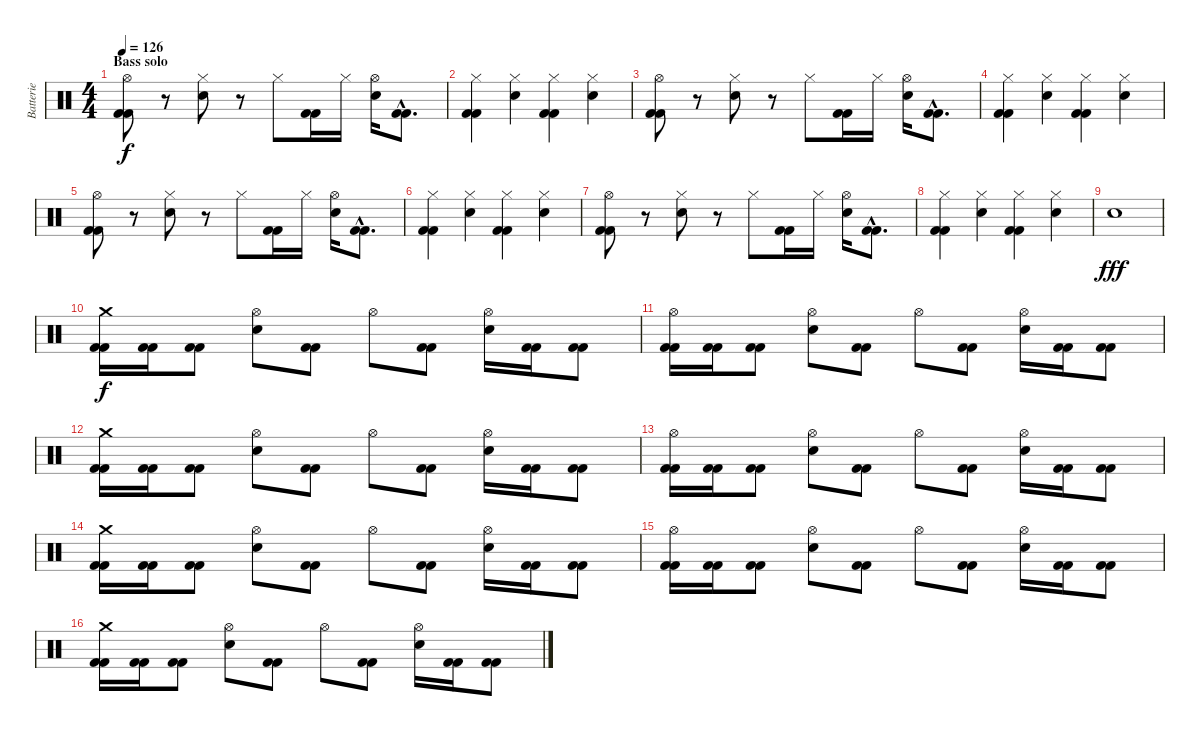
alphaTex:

\track ("Batterie" "Batterie") {instrument percussion}
\staff {score}
\articulation defaults
\ts (4 4)
\section ("" "Bass solo")
\tempo 126
\clef neutral
\ks c
("Kick (hit) 2" "Hi-Hat (open)" "Kick (hit) 2").8{dy f} r.8 ("Hi-Hat (closed)" "Electric Snare (hit)").8 r.8 "Hi-Hat (closed)".8 ("Kick (hit) 2" "Kick (hit) 2").16 "Hi-Hat (closed)".16 ("Hi-Hat (open)" "Electric Snare (hit)").16 ("Kick (hit) 2"{hac} "Kick (hit) 2"{hac}).8{d} |
("Kick (hit) 2" "Hi-Hat (closed)" "Kick (hit) 2").4 ("Hi-Hat (closed)" "Electric Snare (hit)").4 ("Kick (hit) 2" "Hi-Hat (closed)" "Kick (hit) 2").4 ("Hi-Hat (closed)" "Electric Snare (hit)").4 |
("Kick (hit) 2" "Hi-Hat (open)" "Kick (hit) 2").8 r.8 ("Hi-Hat (closed)" "Electric Snare (hit)").8 r.8 "Hi-Hat (closed)".8 ("Kick (hit) 2" "Kick (hit) 2").16 "Hi-Hat (closed)".16 ("Hi-Hat (open)" "Electric Snare (hit)").16 ("Kick (hit) 2"{hac} "Kick (hit) 2"{hac}).8{d} |
("Kick (hit) 2" "Hi-Hat (closed)" "Kick (hit) 2").4 ("Hi-Hat (closed)" "Electric Snare (hit)").4 ("Kick (hit) 2" "Hi-Hat (closed)" "Kick (hit) 2").4 ("Hi-Hat (closed)" "Electric Snare (hit)").4 |
("Kick (hit) 2" "Hi-Hat (open)" "Kick (hit) 2").8 r.8 ("Hi-Hat (closed)" "Electric Snare (hit)").8 r.8 "Hi-Hat (closed)".8 ("Kick (hit) 2" "Kick (hit) 2").16 "Hi-Hat (closed)".16 ("Hi-Hat (open)" "Electric Snare (hit)").16 ("Kick (hit) 2"{hac} "Kick (hit) 2"{hac}).8{d} |
("Kick (hit) 2" "Hi-Hat (closed)" "Kick (hit) 2").4 ("Hi-Hat (closed)" "Electric Snare (hit)").4 ("Kick (hit) 2" "Hi-Hat (closed)" "Kick (hit) 2").4 ("Hi-Hat (closed)" "Electric Snare (hit)").4 |
("Kick (hit) 2" "Hi-Hat (open)" "Kick (hit) 2").8 r.8 ("Hi-Hat (closed)" "Electric Snare (hit)").8 r.8 "Hi-Hat (closed)".8 ("Kick (hit) 2" "Kick (hit) 2").16 "Hi-Hat (closed)".16 ("Hi-Hat (open)" "Electric Snare (hit)").16 ("Kick (hit) 2"{hac} "Kick (hit) 2"{hac}).8{d} |
("Kick (hit) 2" "Hi-Hat (closed)" "Kick (hit) 2").4 ("Hi-Hat (closed)" "Electric Snare (hit)").4 ("Kick (hit) 2" "Hi-Hat (closed)" "Kick (hit) 2").4 ("Hi-Hat (closed)" "Electric Snare (hit)").4 |
"Snare (hit) 2".1{dy fff} |
("Kick (hit) 2" "Crash medium (hit)" "Kick (hit) 2").16{dy f} ("Kick (hit) 2" "Kick (hit) 2").16 ("Kick (hit) 2" "Kick (hit) 2").8 ("Hi-Hat (open)" "Electric Snare (hit)").8 ("Kick (hit) 2" "Kick (hit) 2").8 "Hi-Hat (open)".8 ("Kick (hit) 2" "Kick (hit) 2").8 ("Hi-Hat (open)" "Electric Snare (hit)").16 ("Kick (hit) 2" "Kick (hit) 2").16 ("Kick (hit) 2" "Kick (hit) 2").8 |
("Kick (hit) 2" "Hi-Hat (open)" "Kick (hit) 2").16 ("Kick (hit) 2" "Kick (hit) 2").16 ("Kick (hit) 2" "Kick (hit) 2").8 ("Hi-Hat (open)" "Electric Snare (hit)").8 ("Kick (hit) 2" "Kick (hit) 2").8 "Hi-Hat (open)".8 ("Kick (hit) 2" "Kick (hit) 2").8 ("Hi-Hat (open)" "Electric Snare (hit)").16 ("Kick (hit) 2" "Kick (hit) 2").16 ("Kick (hit) 2" "Kick (hit) 2").8 |
("Kick (hit) 2" "Crash medium (hit)" "Kick (hit) 2").16 ("Kick (hit) 2" "Kick (hit) 2").16 ("Kick (hit) 2" "Kick (hit) 2").8 ("Hi-Hat (open)" "Electric Snare (hit)").8 ("Kick (hit) 2" "Kick (hit) 2").8 "Hi-Hat (open)".8 ("Kick (hit) 2" "Kick (hit) 2").8 ("Hi-Hat (open)" "Electric Snare (hit)").16 ("Kick (hit) 2" "Kick (hit) 2").16 ("Kick (hit) 2" "Kick (hit) 2").8 |
("Kick (hit) 2" "Hi-Hat (open)" "Kick (hit) 2").16 ("Kick (hit) 2" "Kick (hit) 2").16 ("Kick (hit) 2" "Kick (hit) 2").8 ("Hi-Hat (open)" "Electric Snare (hit)").8 ("Kick (hit) 2" "Kick (hit) 2").8 "Hi-Hat (open)".8 ("Kick (hit) 2" "Kick (hit) 2").8 ("Hi-Hat (open)" "Electric Snare (hit)").16 ("Kick (hit) 2" "Kick (hit) 2").16 ("Kick (hit) 2" "Kick (hit) 2").8 |
("Kick (hit) 2" "Crash medium (hit)" "Kick (hit) 2").16 ("Kick (hit) 2" "Kick (hit) 2").16 ("Kick (hit) 2" "Kick (hit) 2").8 ("Hi-Hat (open)" "Electric Snare (hit)").8 ("Kick (hit) 2" "Kick (hit) 2").8 "Hi-Hat (open)".8 ("Kick (hit) 2" "Kick (hit) 2").8 ("Hi-Hat (open)" "Electric Snare (hit)").16 ("Kick (hit) 2" "Kick (hit) 2").16 ("Kick (hit) 2" "Kick (hit) 2").8 |
("Kick (hit) 2" "Hi-Hat (open)" "Kick (hit) 2").16 ("Kick (hit) 2" "Kick (hit) 2").16 ("Kick (hit) 2" "Kick (hit) 2").8 ("Hi-Hat (open)" "Electric Snare (hit)").8 ("Kick (hit) 2" "Kick (hit) 2").8 "Hi-Hat (open)".8 ("Kick (hit) 2" "Kick (hit) 2").8 ("Hi-Hat (open)" "Electric Snare (hit)").16 ("Kick (hit) 2" "Kick (hit) 2").16 ("Kick (hit) 2" "Kick (hit) 2").8 |
("Kick (hit) 2" "Crash medium (hit)" "Kick (hit) 2").16 ("Kick (hit) 2" "Kick (hit) 2").16 ("Kick (hit) 2" "Kick (hit) 2").8 ("Hi-Hat (open)" "Electric Snare (hit)").8 ("Kick (hit) 2" "Kick (hit) 2").8 "Hi-Hat (open)".8 ("Kick (hit) 2" "Kick (hit) 2").8 ("Hi-Hat (open)" "Electric Snare (hit)").16 ("Kick (hit) 2" "Kick (hit) 2").16 ("Kick (hit) 2" "Kick (hit) 2").8
